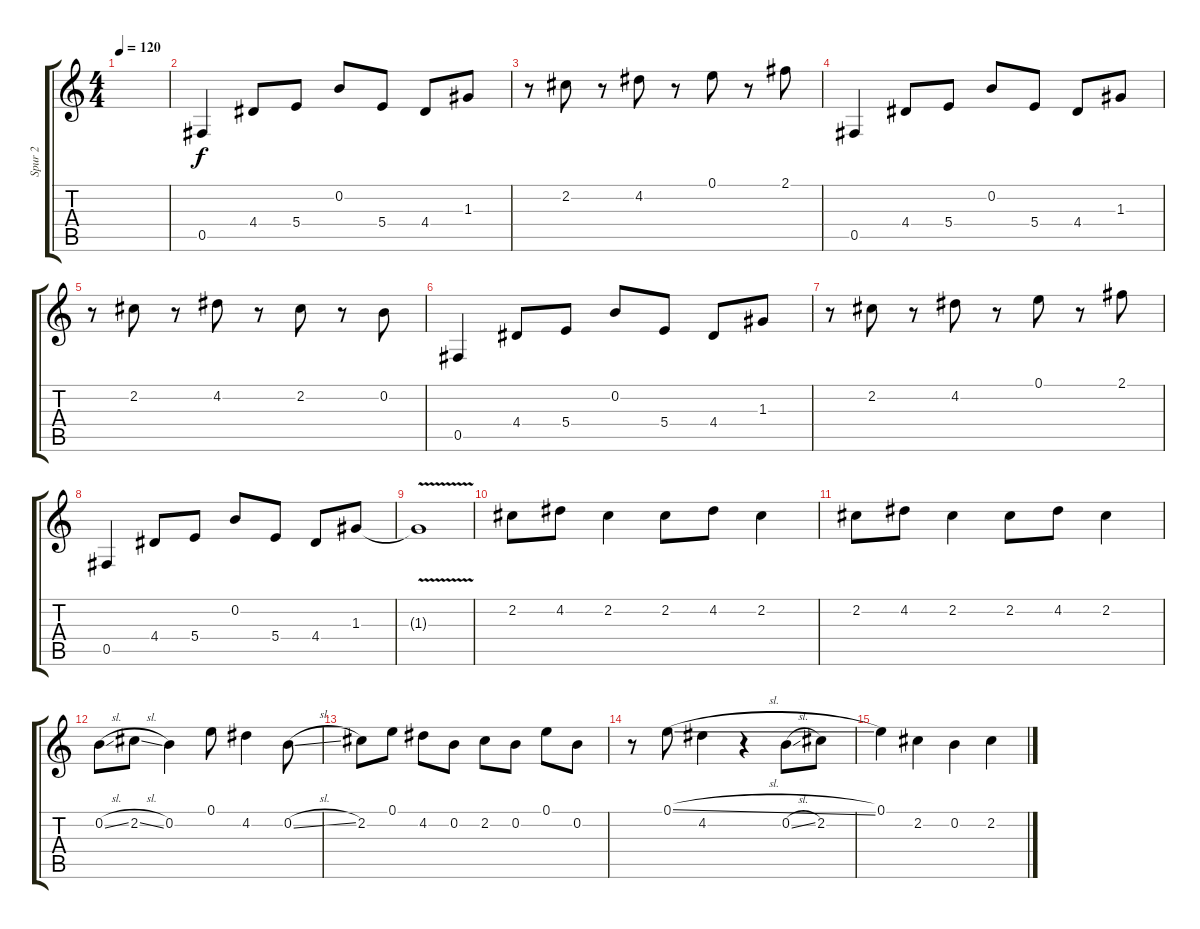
\track ("Spur 2" "Spur 2") {instrument distortionguitar}
\staff {score tabs}
\tuning (E4 B3 G3 B2 Gb2 B1) {hide}
\ts (4 4)
\tempo 120
\clef g2
\ks c
|
0.5.4 4.4.8 5.4.8 0.2.8 5.4.8 4.4.8 1.3.8 |
r.8 2.2.8 r.8 4.2.8 r.8 0.1.8 r.8 2.1.8 |
0.5.4 4.4.8 5.4.8 0.2.8 5.4.8 4.4.8 1.3.8 |
r.8 2.2.8 r.8 4.2.8 r.8 2.2.8 r.8 0.2.8 |
0.5.4 4.4.8 5.4.8 0.2.8 5.4.8 4.4.8 1.3.8 |
r.8 2.2.8 r.8 4.2.8 r.8 0.1.8 r.8 2.1.8 |
0.5.4 4.4.8 5.4.8 0.2.8 5.4.8 4.4.8 1.3.8 |
1.3{v t}.1 |
2.2.8 4.2.8 2.2.4 2.2.8 4.2.8 2.2.4 |
2.2.8 4.2.8 2.2.4 2.2.8 4.2.8 2.2.4 |
0.2{sl}.8 2.2{sl}.8 0.2.4 0.1.8 4.2.4 0.2{sl}.8 |
2.2.8 0.1.8 4.2.8 0.2.8 2.2.8 0.2.8 0.1.8 0.2.8 |
r.8 0.1{sl}.8 4.2.4 r.4 0.2{sl}.8 2.2.8 |
0.1.4 2.2.4 0.2.4 2.2.4
